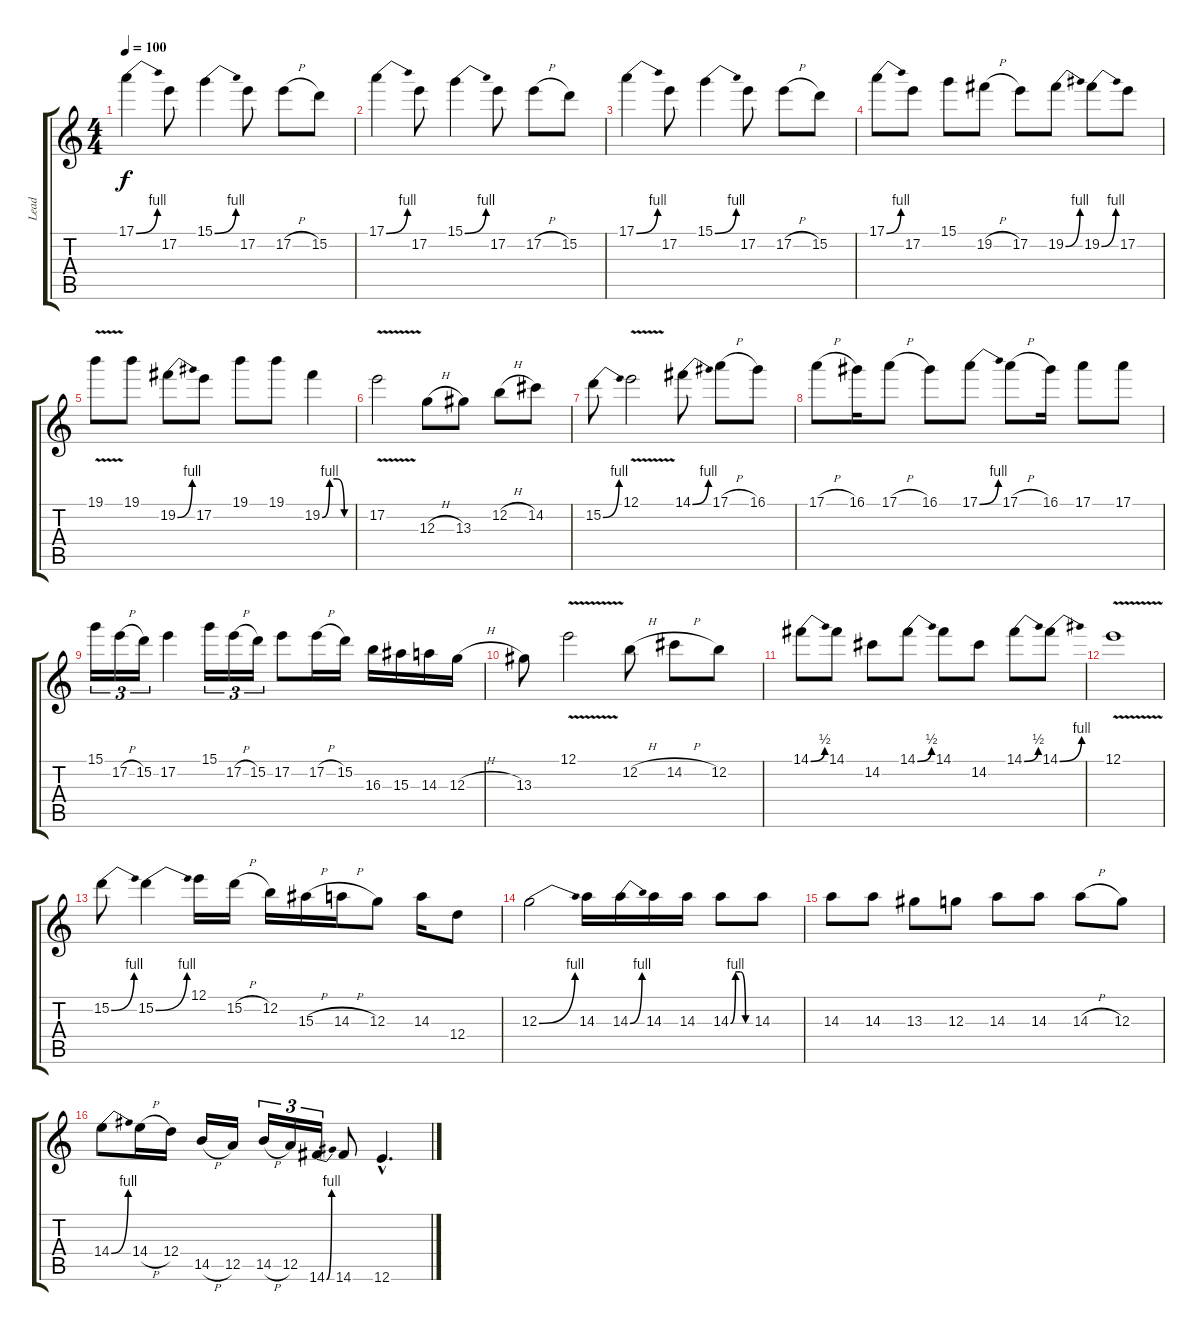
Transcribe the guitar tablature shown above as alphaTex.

\track ("Lead" "Lead") {instrument overdrivenguitar}
\staff {score tabs}
\tuning (E4 B3 G3 D3 A2 E2) {hide}
\ts (4 4)
\tempo 100
\clef g2
\ks c
17.1{be (bend 0 0 60 4)}.4{dy f} 17.2.8 15.1{be (bend 0 0 60 4)}.4 17.2.8 17.2{h}.8 15.2.8 |
17.1{be (bend 0 0 60 4)}.4 17.2.8 15.1{be (bend 0 0 60 4)}.4 17.2.8 17.2{h}.8 15.2.8 |
17.1{be (bend 0 0 60 4)}.4 17.2.8 15.1{be (bend 0 0 60 4)}.4 17.2.8 17.2{h}.8 15.2.8 |
17.1{be (bend 0 0 60 4)}.8 17.2.8 15.1.8 19.2{h}.8 17.2.8 19.2{be (bend 0 0 60 4)}.8 19.2{be (bend 0 0 60 4)}.8 17.2.8 |
19.1{v}.8 19.1.8 19.2{be (bend 0 0 60 4)}.8 17.2.8 19.1.8 19.1.8 19.2{be (custom 0 0 15 4 30 4 45 0 60 0)}.4 |
17.2{v}.2 12.3{h}.8 13.3.8 12.2{h}.8 14.2.8 |
15.2{be (bend 0 0 60 4)}.8 12.1{v}.2 14.1{be (bend 0 0 60 4)}.8 17.1{h}.8 16.1.8 |
17.1{h}.8 16.1.16 17.1{h}.8 16.1.8 17.1{be (bend 0 0 60 4)}.8 17.1{h}.8 16.1.16 17.1.8 17.1.8 |
15.1.16{tu (3 2)} 17.2{h}.16{tu (3 2)} 15.2.16{tu (3 2)} 17.2.4 15.1.16{tu (3 2)} 17.2{h}.16{tu (3 2)} 15.2.16{tu (3 2)} 17.2.8 17.2{h}.16 15.2.16 16.3.16 15.3.16 14.3.16 12.3{h}.16 |
13.3.8 12.1{v}.2 12.2{h}.8 14.2{h}.8 12.2.8 |
14.1{be (bend 0 0 60 2)}.8 14.1.8 14.2.8 14.1{be (bend 0 0 60 2)}.8 14.1.8 14.2.8 14.1{be (bend 0 0 60 2)}.8 14.1{be (bend 0 0 60 4)}.8 |
12.1{v}.1 |
15.2{be (bend 0 0 60 4)}.8 15.2{be (bend 0 0 60 4)}.4 12.1.16 15.2{h}.16 12.2.16 15.3{h}.16 14.3{h}.16 12.3.8 14.3.16 12.4.8 |
12.3{be (bend 0 0 60 4)}.2 14.3.16 14.3{be (bend 0 0 60 4)}.16 14.3.16 14.3.16 14.3{be (custom 0 0 15 4 30 4 45 0 60 0)}.8 14.3.8 |
14.3.8 14.3.8 13.3.8 12.3.8 14.3.8 14.3.8 14.3{h}.8 12.3.8 |
14.4{be (bend 0 0 60 4)}.8 14.4{h}.16 12.4.16 14.5{h}.16 12.5.16 14.5{h}.16{tu (3 2)} 12.5.16{tu (3 2)} 14.6{be (bend 0 0 60 4)}.16{tu (3 2)} 14.6.8 12.6{hac}.4{d}
